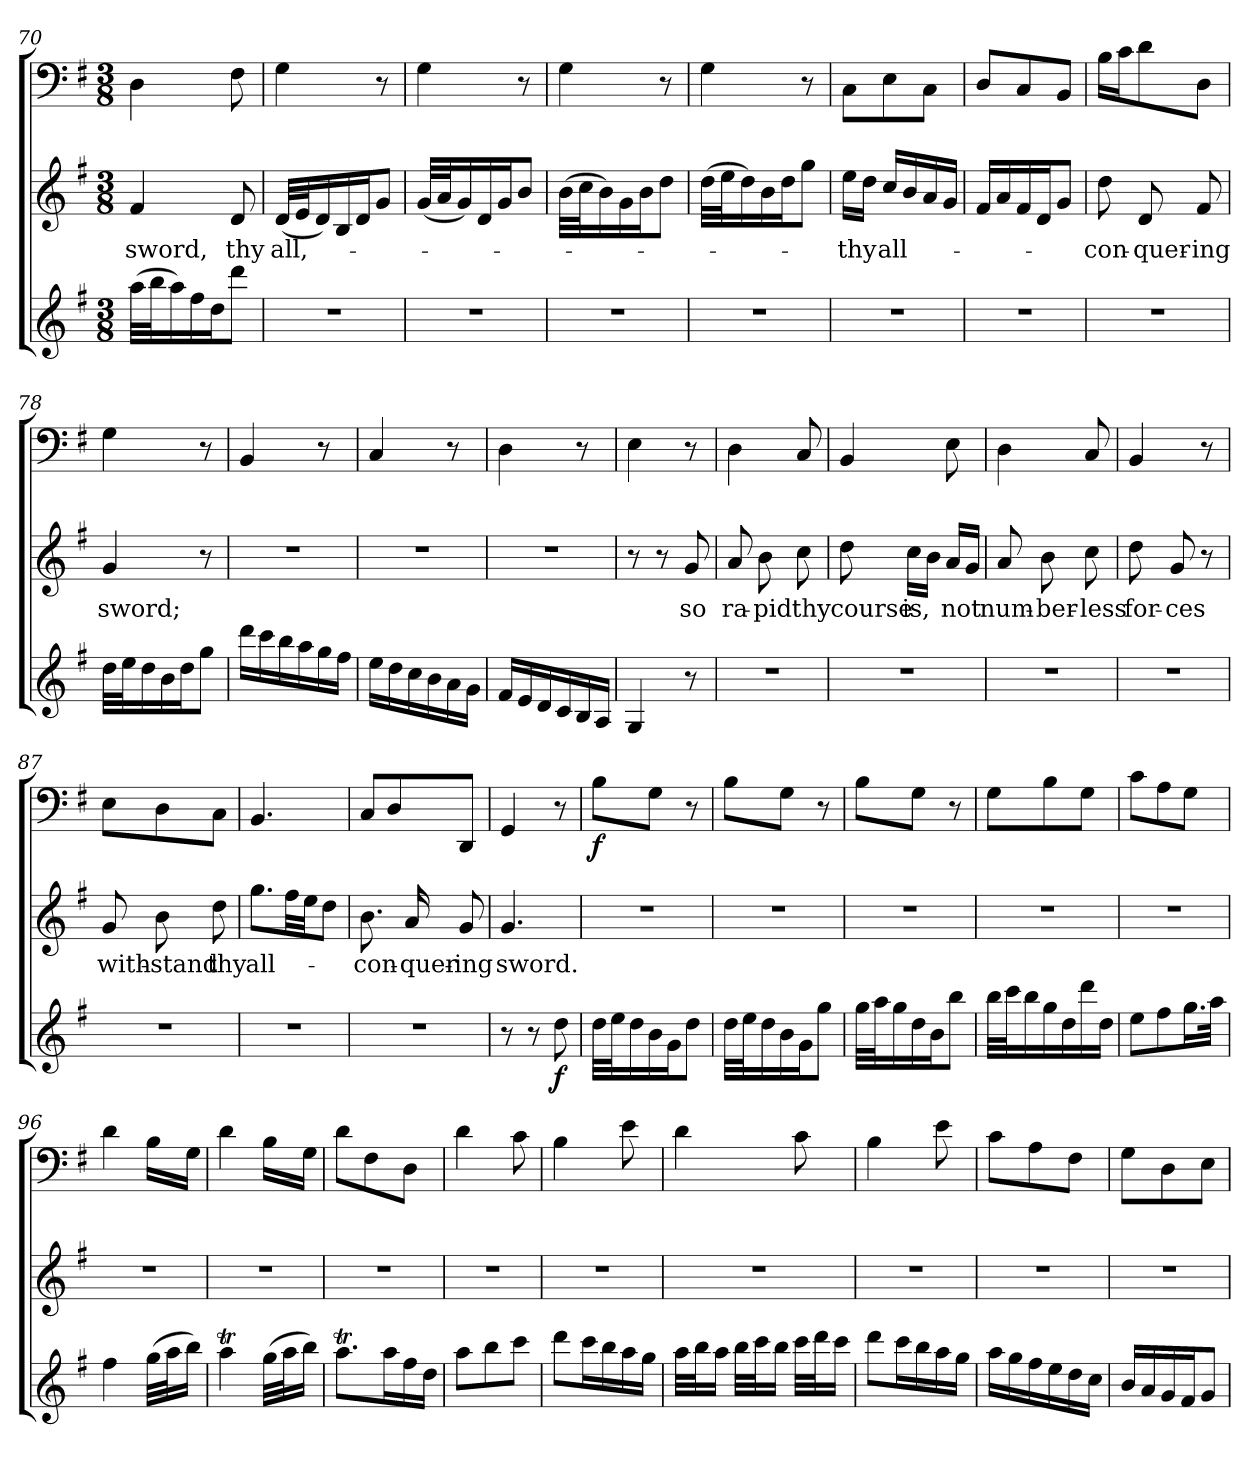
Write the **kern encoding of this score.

**kern	**dynam	**kern	**text	**kern	**dynam
*part3	*part3	*part2	*part2	*part1	*part1
*staff3	*staff3	*staff2	*staff2	*staff1	*staff1
*clefG2	*	*clefG2	*	*clefF4	*
*k[f#]	*	*k[f#]	*	*k[f#]	*
*G:	*	*G:	*	*G:	*
*M3/8	*	*M3/8	*	*M3/8	*
=70	=70	=70	=70	=70	=70
(32aa\LLL	.	4f#/	sword,	4D\	.
32bb\J	.	.	.	.	.
16aa\)	.	.	.	.	.
16ff#\	.	.	.	.	.
16dd\J	.	.	.	.	.
8ddd\J	.	8d/	thy	8F#\	.
=71	=71	=71	=71	=71	=71
4.r	.	(32d/LLL	all,-	4G\	.
.	.	32e/J	.	.	.
.	.	16d/)	.	.	.
.	.	16B/	.	.	.
.	.	16d/J	.	.	.
.	.	8g/J	.	8r	.
=72	=72	=72	=72	=72	=72
4.r	.	(32g/LLL	.	4G\	.
.	.	32a/J	.	.	.
.	.	16g/)	.	.	.
.	.	16d/	.	.	.
.	.	16g/J	.	.	.
.	.	8b/J	.	8r	.
=73	=73	=73	=73	=73	=73
4.r	.	(32b\LLL	.	4G\	.
.	.	32cc\J	.	.	.
.	.	16b\)	.	.	.
.	.	16g\	.	.	.
.	.	16b\J	.	.	.
.	.	8dd\J	.	8r	.
=74	=74	=74	=74	=74	=74
4.r	.	(32dd\LLL	.	4G\	.
.	.	32ee\J	.	.	.
.	.	16dd\)	.	.	.
.	.	16b\	.	.	.
.	.	16dd\J	.	.	.
.	.	8gg\J	.	8r	.
=75	=75	=75	=75	=75	=75
4.r	.	16ee\LL	-thy	8C\L	.
.	.	16dd\JJ	.	.	.
.	.	16cc/LL	all-	8E\	.
.	.	16b/	.	.	.
.	.	16a/	.	8C\J	.
.	.	16g/JJ	.	.	.
=76	=76	=76	=76	=76	=76
4.r	.	16f#/LL	.	8D/L	.
.	.	16a/	.	.	.
.	.	16f#/	.	8C/	.
.	.	16d/J	.	.	.
.	.	8g/J	.	8BB/J	.
=77	=77	=77	=77	=77	=77
4.r	.	8dd\	-con-	16B\LL	.
.	.	.	.	16c\J	.
.	.	8d/	-quer-	8d\	.
.	.	8f#/	-ing	8D\J	.
=78	=78	=78	=78	=78	=78
32dd\LLL	.	4g/	sword;	4G\	.
32ee\J	.	.	.	.	.
16dd\	.	.	.	.	.
16b\	.	.	.	.	.
16dd\J	.	.	.	.	.
8gg\J	.	8r	.	8r	.
=79	=79	=79	=79	=79	=79
16ddd\LL	.	4.r	.	4BB/	.
16ccc\	.	.	.	.	.
16bb\	.	.	.	.	.
16aa\	.	.	.	.	.
16gg\	.	.	.	8r	.
16ff#\JJ	.	.	.	.	.
=80	=80	=80	=80	=80	=80
16ee\LL	.	4.r	.	4C/	.
16dd\	.	.	.	.	.
16cc\	.	.	.	.	.
16b\	.	.	.	.	.
16a\	.	.	.	8r	.
16g\JJ	.	.	.	.	.
=81	=81	=81	=81	=81	=81
16f#/LL	.	4.r	.	4D\	.
16e/	.	.	.	.	.
16d/	.	.	.	.	.
16c/	.	.	.	.	.
16B/	.	.	.	8r	.
16A/JJ	.	.	.	.	.
=82	=82	=82	=82	=82	=82
4G/	.	8r	.	4E\	.
.	.	8r	.	.	.
8r	.	8g/	so	8r	.
=83	=83	=83	=83	=83	=83
4.r	.	8a/	ra-	4D\	.
.	.	8b\	-pid	.	.
.	.	8cc\	thy	8C/	.
=84	=84	=84	=84	=84	=84
4.r	.	8dd\	course	4BB/	.
.	.	16cc\LL	is,	.	.
.	.	16b\JJ	.	.	.
.	.	16a/LL	not	8E\	.
.	.	16g/JJ	.	.	.
=85	=85	=85	=85	=85	=85
4.r	.	8a/	num-	4D\	.
.	.	8b\	-ber-	.	.
.	.	8cc\	-less	8C/	.
=86	=86	=86	=86	=86	=86
4.r	.	8dd\	for-	4BB/	.
.	.	8g/	-ces	.	.
.	.	8r	.	8r	.
=87	=87	=87	=87	=87	=87
4.r	.	8g/	with-	8E\L	.
.	.	8b\	-stand	8D\	.
.	.	8dd\	thy	8C\J	.
=88	=88	=88	=88	=88	=88
4.r	.	8.gg\L	all-	4.BB/	.
.	.	32ff#\LL	.	.	.
.	.	32ee\JJ	.	.	.
.	.	8dd\J	.	.	.
=89	=89	=89	=89	=89	=89
4.r	.	8.b\	-con-	8C/L	.
.	.	.	.	8D/	.
.	.	16a/	-quer-	.	.
.	.	8g/	-ing	8DD/J	.
=90	=90	=90	=90	=90	=90
8r	.	4.g/	sword.	4GG/	.
8r	.	.	.	.	.
8dd\	f	.	.	8r	.
=91	=91	=91	=91	=91	=91
32dd\LLL	.	4.r	.	8B\L	f
32ee\J	.	.	.	.	.
16dd\	.	.	.	.	.
16b\	.	.	.	8G\J	.
16g\J	.	.	.	.	.
8dd\J	.	.	.	8r	.
=92	=92	=92	=92	=92	=92
32dd\LLL	.	4.r	.	8B\L	.
32ee\J	.	.	.	.	.
16dd\	.	.	.	.	.
16b\	.	.	.	8G\J	.
16g\J	.	.	.	.	.
8gg\J	.	.	.	8r	.
=93	=93	=93	=93	=93	=93
32gg\LLL	.	4.r	.	8B\L	.
32aa\J	.	.	.	.	.
16gg\	.	.	.	.	.
16dd\	.	.	.	8G\J	.
16b\J	.	.	.	.	.
8bb\J	.	.	.	8r	.
=94	=94	=94	=94	=94	=94
32bb\LLL	.	4.r	.	8G\L	.
32ccc\J	.	.	.	.	.
16bb\	.	.	.	.	.
16gg\	.	.	.	8B\	.
16dd\	.	.	.	.	.
16ddd\	.	.	.	8G\J	.
16dd\JJ	.	.	.	.	.
=95	=95	=95	=95	=95	=95
8ee\L	.	4.r	.	8c\L	.
8ff#\	.	.	.	8A\	.
16.gg\L	.	.	.	8G\J	.
32aa\JJk	.	.	.	.	.
=96	=96	=96	=96	=96	=96
4ff#\	.	4.r	.	4d\	.
(32gg\LLL	.	.	.	16B\LL	.
32aa\J	.	.	.	.	.
16bb\JJ)	.	.	.	16G\JJ	.
=97	=97	=97	=97	=97	=97
4aaT\	.	4.r	.	4d\	.
(32gg\LLL	.	.	.	16B\LL	.
32aa\J	.	.	.	.	.
16bb\JJ)	.	.	.	16G\JJ	.
=98	=98	=98	=98	=98	=98
8.aaT\L	.	4.r	.	8d\L	.
.	.	.	.	8F#\	.
16aa\L	.	.	.	.	.
16ff#\	.	.	.	8D\J	.
16dd\JJ	.	.	.	.	.
=99	=99	=99	=99	=99	=99
8aa\L	.	4.r	.	4d\	.
8bb\	.	.	.	.	.
8ccc\J	.	.	.	8c\	.
=100	=100	=100	=100	=100	=100
8ddd\L	.	4.r	.	4B\	.
16ccc\L	.	.	.	.	.
16bb\	.	.	.	.	.
16aa\	.	.	.	8e\	.
16gg\JJ	.	.	.	.	.
=101	=101	=101	=101	=101	=101
32aa\LLL	.	4.r	.	4d\	.
32bb\J	.	.	.	.	.
16aa\JJ	.	.	.	.	.
32bb\LLL	.	.	.	.	.
32ccc\J	.	.	.	.	.
16bb\JJ	.	.	.	.	.
32ccc\LLL	.	.	.	8c\	.
32ddd\J	.	.	.	.	.
16ccc\JJ	.	.	.	.	.
=102	=102	=102	=102	=102	=102
8ddd\L	.	4.r	.	4B\	.
16ccc\L	.	.	.	.	.
16bb\	.	.	.	.	.
16aa\	.	.	.	8e\	.
16gg\JJ	.	.	.	.	.
=103	=103	=103	=103	=103	=103
16aa\LL	.	4.r	.	8c\L	.
16gg\	.	.	.	.	.
16ff#\	.	.	.	8A\	.
16ee\	.	.	.	.	.
16dd\	.	.	.	8F#\J	.
16cc\JJ	.	.	.	.	.
=104	=104	=104	=104	=104	=104
16b/LL	.	4.r	.	8G\L	.
16a/	.	.	.	.	.
16g/	.	.	.	8D\	.
16f#/J	.	.	.	.	.
8g/J	.	.	.	8E\J	.
=	=	=	=	=	=
*-	*-	*-	*-	*-	*-
